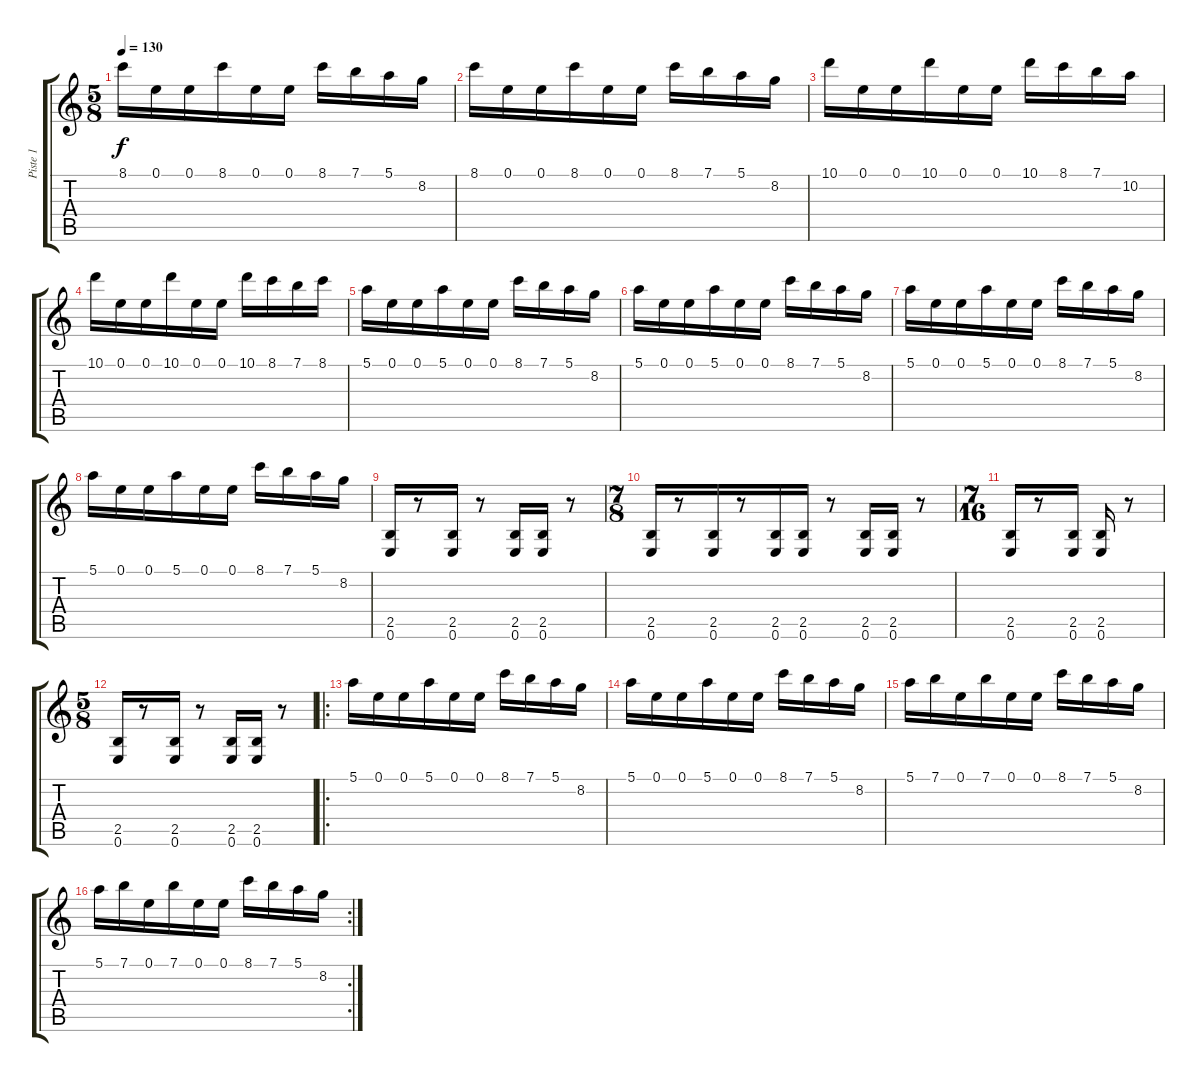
\track ("Piste 1" "Piste 1") {instrument acousticguitarsteel}
\staff {score tabs}
\tuning (E4 B3 G3 D3 A2 E2) {hide}
\ts (5 8)
\tempo 130
\clef g2
\ks c
8.1.16{dy f} 0.1.16 0.1.16 8.1.16 0.1.16 0.1.16 8.1.16 7.1.16 5.1.16 8.2.16 |
8.1.16 0.1.16 0.1.16 8.1.16 0.1.16 0.1.16 8.1.16 7.1.16 5.1.16 8.2.16 |
10.1.16 0.1.16 0.1.16 10.1.16 0.1.16 0.1.16 10.1.16 8.1.16 7.1.16 10.2.16 |
10.1.16 0.1.16 0.1.16 10.1.16 0.1.16 0.1.16 10.1.16 8.1.16 7.1.16 8.1.16 |
5.1.16 0.1.16 0.1.16 5.1.16 0.1.16 0.1.16 8.1.16 7.1.16 5.1.16 8.2.16 |
5.1.16 0.1.16 0.1.16 5.1.16 0.1.16 0.1.16 8.1.16 7.1.16 5.1.16 8.2.16 |
5.1.16 0.1.16 0.1.16 5.1.16 0.1.16 0.1.16 8.1.16 7.1.16 5.1.16 8.2.16 |
5.1.16 0.1.16 0.1.16 5.1.16 0.1.16 0.1.16 8.1.16 7.1.16 5.1.16 8.2.16 |
(2.5 0.6).16 r.8 (2.5 0.6).16 r.8 (2.5 0.6).16 (2.5 0.6).16 r.8 |
\ts (7 8)
(2.5 0.6).16 r.8 (2.5 0.6).16 r.8 (2.5 0.6).16 (2.5 0.6).16 r.8 (2.5 0.6).16 (2.5 0.6).16 r.8 |
\ts (7 16)
(2.5 0.6).16 r.8 (2.5 0.6).16 (2.5 0.6).16 r.8 |
\ts (5 8)
(2.5 0.6).16 r.8 (2.5 0.6).16 r.8 (2.5 0.6).16 (2.5 0.6).16 r.8 |
\ro
5.1.16 0.1.16 0.1.16 5.1.16 0.1.16 0.1.16 8.1.16 7.1.16 5.1.16 8.2.16 |
5.1.16 0.1.16 0.1.16 5.1.16 0.1.16 0.1.16 8.1.16 7.1.16 5.1.16 8.2.16 |
5.1.16 7.1.16 0.1.16 7.1.16 0.1.16 0.1.16 8.1.16 7.1.16 5.1.16 8.2.16 |
\rc 2
5.1.16 7.1.16 0.1.16 7.1.16 0.1.16 0.1.16 8.1.16 7.1.16 5.1.16 8.2.16
